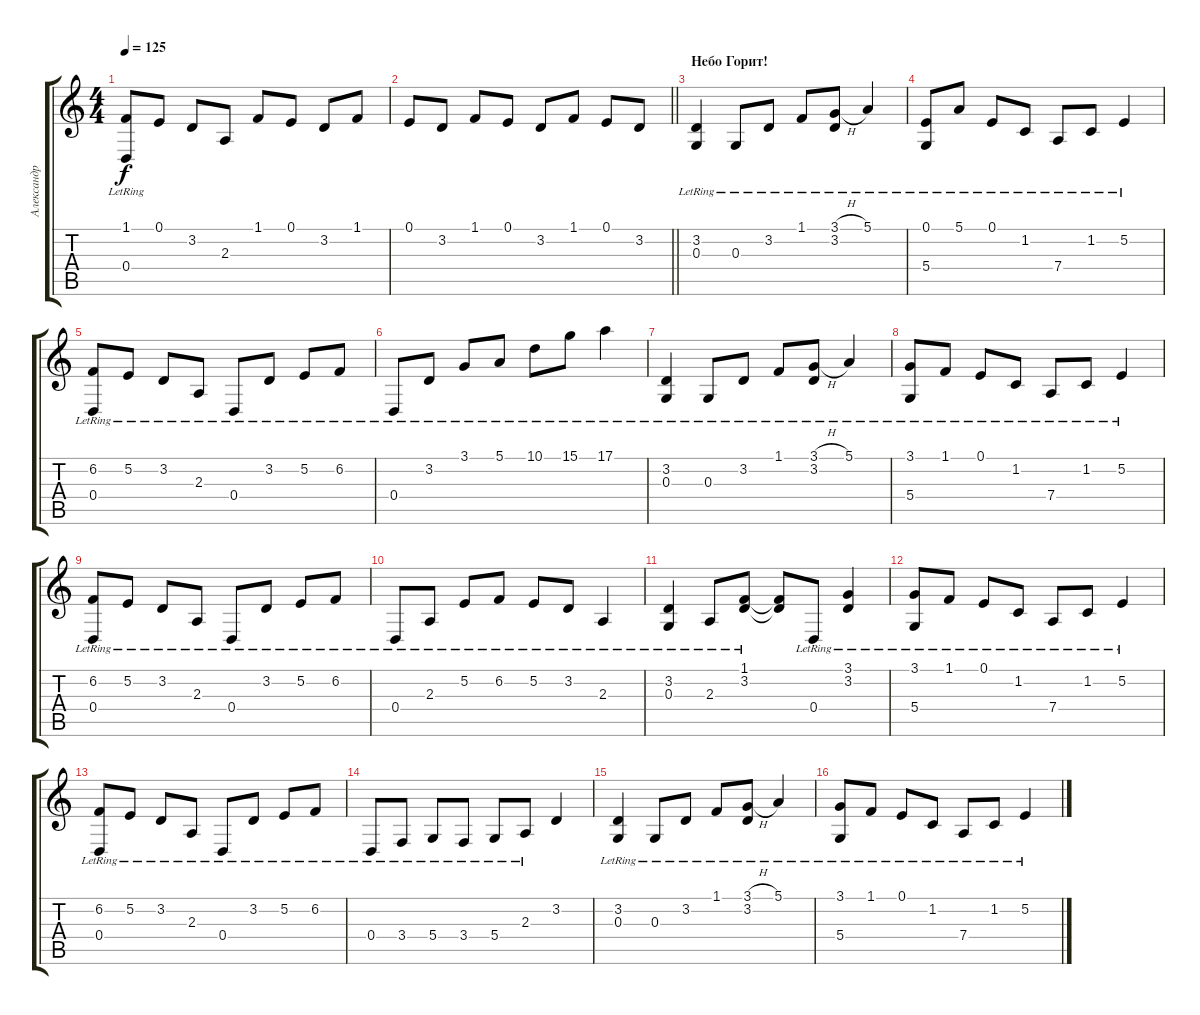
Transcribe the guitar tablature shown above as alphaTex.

\track ("Александр \"Wish\" Андрюхин" "Александр ") {instrument brightacousticpiano}
\staff {score tabs}
\tuning (E4 B3 G3 D3 A2 E2) {hide}
\ts (4 4)
\tempo 125
\clef g2
\ks c
(1.1 0.4{lr}).8{dy f} 0.1.8 3.2.8 2.3.8 1.1.8 0.1.8 3.2.8 1.1.8 |
\barLineRight lightlight
0.1.8 3.2.8 1.1.8 0.1.8 3.2.8 1.1.8 0.1.8 3.2.8 |
\section ("" "Небо Горит!")
(3.2{lr} 0.3).4{instrument acousticgrandpiano} 0.3{lr}.8 3.2{lr}.8 1.1{lr}.8 (3.1{h lr} 3.2{lr}).8 5.1{lr}.4 |
(0.1{lr} 5.4{lr}).8 5.1{lr}.8 0.1{lr}.8 1.2{lr}.8 7.4{lr}.8 1.2{lr}.8 5.2{lr}.4 |
(6.2{lr} 0.4{lr}).8 5.2{lr}.8 3.2{lr}.8 2.3{lr}.8 0.4{lr}.8 3.2{lr}.8 5.2{lr}.8 6.2{lr}.8 |
0.4{lr}.8 3.2{lr}.8 3.1{lr}.8 5.1{lr}.8 10.1{lr}.8 15.1{lr}.8 17.1{lr}.4 |
(3.2{lr} 0.3).4 0.3{lr}.8 3.2{lr}.8 1.1{lr}.8 (3.1{h lr} 3.2{lr}).8 5.1{lr}.4 |
(3.1{lr} 5.4{lr}).8 1.1{lr}.8 0.1{lr}.8 1.2{lr}.8 7.4{lr}.8 1.2{lr}.8 5.2{lr}.4 |
(6.2{lr} 0.4{lr}).8 5.2{lr}.8 3.2{lr}.8 2.3{lr}.8 0.4{lr}.8 3.2{lr}.8 5.2{lr}.8 6.2{lr}.8 |
0.4{lr}.8 2.3{lr}.8 5.2{lr}.8 6.2{lr}.8 5.2{lr}.8 3.2{lr}.8 2.3{lr}.4 |
(3.2{lr} 0.3).4 2.3{lr}.8 (1.1{lr} 3.2{lr}).8 (1.1{t} 3.2{t}).8 0.4{lr}.8 (3.1{lr} 3.2{lr}).4 |
(3.1{lr} 5.4{lr}).8 1.1{lr}.8 0.1{lr}.8 1.2{lr}.8 7.4{lr}.8 1.2{lr}.8 5.2{lr}.4 |
(6.2{lr} 0.4{lr}).8 5.2{lr}.8 3.2{lr}.8 2.3{lr}.8 0.4{lr}.8 3.2{lr}.8 5.2{lr}.8 6.2{lr}.8 |
0.4{lr}.8 3.4{lr}.8 5.4{lr}.8 3.4{lr}.8 5.4{lr}.8 2.3{lr}.8 3.2.4 |
(3.2{lr} 0.3).4 0.3{lr}.8 3.2{lr}.8 1.1{lr}.8 (3.1{h lr} 3.2{lr}).8 5.1{lr}.4 |
(3.1{lr} 5.4{lr}).8 1.1{lr}.8 0.1{lr}.8 1.2{lr}.8 7.4{lr}.8 1.2{lr}.8 5.2{lr}.4
